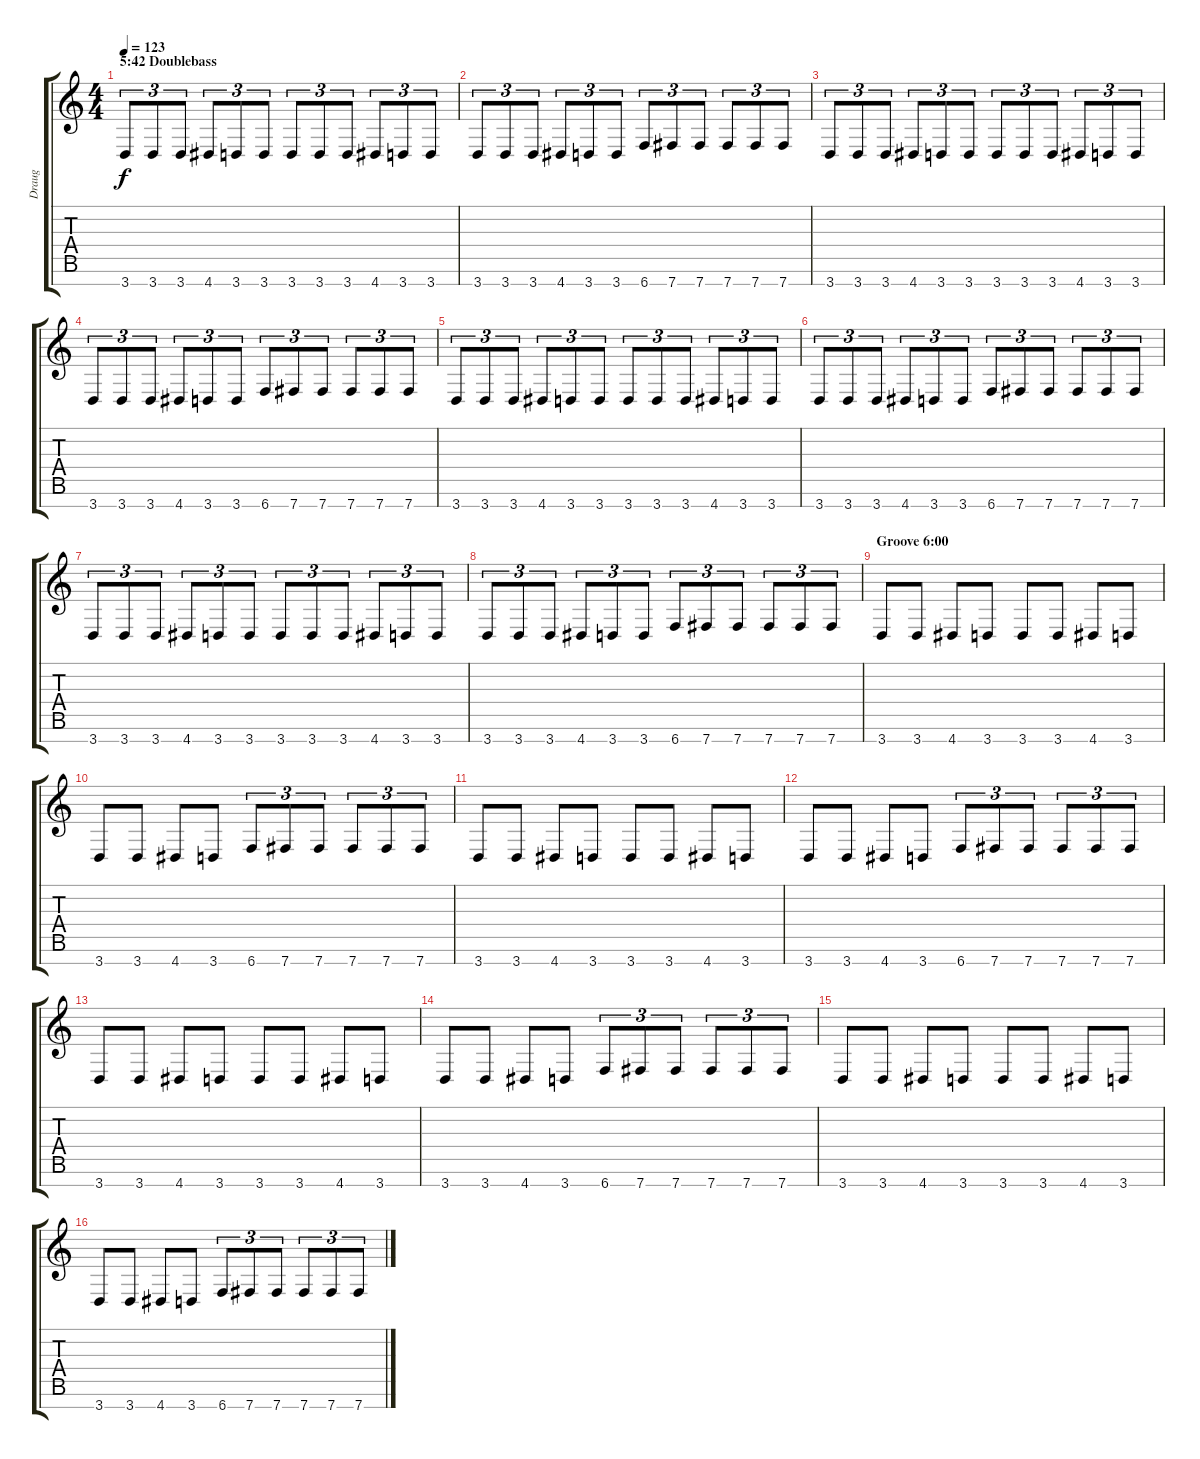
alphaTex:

\track ("Draug" "Draug") {instrument synthbass2}
\staff {score tabs}
\tuning (E4 B3 G3 D3 A2 E2 B1) {hide}
\ts (4 4)
\section ("" "5:42 Doublebass ")
\tempo 123
\clef g2
\ks c
3.7.8{tu (3 2) dy f} 3.7.8{tu (3 2)} 3.7.8{tu (3 2)} 4.7.8{tu (3 2)} 3.7.8{tu (3 2)} 3.7.8{tu (3 2)} 3.7.8{tu (3 2)} 3.7.8{tu (3 2)} 3.7.8{tu (3 2)} 4.7.8{tu (3 2)} 3.7.8{tu (3 2)} 3.7.8{tu (3 2)} |
3.7.8{tu (3 2)} 3.7.8{tu (3 2)} 3.7.8{tu (3 2)} 4.7.8{tu (3 2)} 3.7.8{tu (3 2)} 3.7.8{tu (3 2)} 6.7.8{tu (3 2)} 7.7.8{tu (3 2)} 7.7.8{tu (3 2)} 7.7.8{tu (3 2)} 7.7.8{tu (3 2)} 7.7.8{tu (3 2)} |
3.7.8{tu (3 2)} 3.7.8{tu (3 2)} 3.7.8{tu (3 2)} 4.7.8{tu (3 2)} 3.7.8{tu (3 2)} 3.7.8{tu (3 2)} 3.7.8{tu (3 2)} 3.7.8{tu (3 2)} 3.7.8{tu (3 2)} 4.7.8{tu (3 2)} 3.7.8{tu (3 2)} 3.7.8{tu (3 2)} |
3.7.8{tu (3 2)} 3.7.8{tu (3 2)} 3.7.8{tu (3 2)} 4.7.8{tu (3 2)} 3.7.8{tu (3 2)} 3.7.8{tu (3 2)} 6.7.8{tu (3 2)} 7.7.8{tu (3 2)} 7.7.8{tu (3 2)} 7.7.8{tu (3 2)} 7.7.8{tu (3 2)} 7.7.8{tu (3 2)} |
3.7.8{tu (3 2)} 3.7.8{tu (3 2)} 3.7.8{tu (3 2)} 4.7.8{tu (3 2)} 3.7.8{tu (3 2)} 3.7.8{tu (3 2)} 3.7.8{tu (3 2)} 3.7.8{tu (3 2)} 3.7.8{tu (3 2)} 4.7.8{tu (3 2)} 3.7.8{tu (3 2)} 3.7.8{tu (3 2)} |
3.7.8{tu (3 2)} 3.7.8{tu (3 2)} 3.7.8{tu (3 2)} 4.7.8{tu (3 2)} 3.7.8{tu (3 2)} 3.7.8{tu (3 2)} 6.7.8{tu (3 2)} 7.7.8{tu (3 2)} 7.7.8{tu (3 2)} 7.7.8{tu (3 2)} 7.7.8{tu (3 2)} 7.7.8{tu (3 2)} |
3.7.8{tu (3 2)} 3.7.8{tu (3 2)} 3.7.8{tu (3 2)} 4.7.8{tu (3 2)} 3.7.8{tu (3 2)} 3.7.8{tu (3 2)} 3.7.8{tu (3 2)} 3.7.8{tu (3 2)} 3.7.8{tu (3 2)} 4.7.8{tu (3 2)} 3.7.8{tu (3 2)} 3.7.8{tu (3 2)} |
3.7.8{tu (3 2)} 3.7.8{tu (3 2)} 3.7.8{tu (3 2)} 4.7.8{tu (3 2)} 3.7.8{tu (3 2)} 3.7.8{tu (3 2)} 6.7.8{tu (3 2)} 7.7.8{tu (3 2)} 7.7.8{tu (3 2)} 7.7.8{tu (3 2)} 7.7.8{tu (3 2)} 7.7.8{tu (3 2)} |
\section ("" "Groove 6:00")
3.7.8 3.7.8 4.7.8 3.7.8 3.7.8 3.7.8 4.7.8 3.7.8 |
3.7.8 3.7.8 4.7.8 3.7.8 6.7.8{tu (3 2)} 7.7.8{tu (3 2)} 7.7.8{tu (3 2)} 7.7.8{tu (3 2)} 7.7.8{tu (3 2)} 7.7.8{tu (3 2)} |
3.7.8 3.7.8 4.7.8 3.7.8 3.7.8 3.7.8 4.7.8 3.7.8 |
3.7.8 3.7.8 4.7.8 3.7.8 6.7.8{tu (3 2)} 7.7.8{tu (3 2)} 7.7.8{tu (3 2)} 7.7.8{tu (3 2)} 7.7.8{tu (3 2)} 7.7.8{tu (3 2)} |
3.7.8 3.7.8 4.7.8 3.7.8 3.7.8 3.7.8 4.7.8 3.7.8 |
3.7.8 3.7.8 4.7.8 3.7.8 6.7.8{tu (3 2)} 7.7.8{tu (3 2)} 7.7.8{tu (3 2)} 7.7.8{tu (3 2)} 7.7.8{tu (3 2)} 7.7.8{tu (3 2)} |
3.7.8 3.7.8 4.7.8 3.7.8 3.7.8 3.7.8 4.7.8 3.7.8 |
3.7.8 3.7.8 4.7.8 3.7.8 6.7.8{tu (3 2)} 7.7.8{tu (3 2)} 7.7.8{tu (3 2)} 7.7.8{tu (3 2)} 7.7.8{tu (3 2)} 7.7.8{tu (3 2)}
